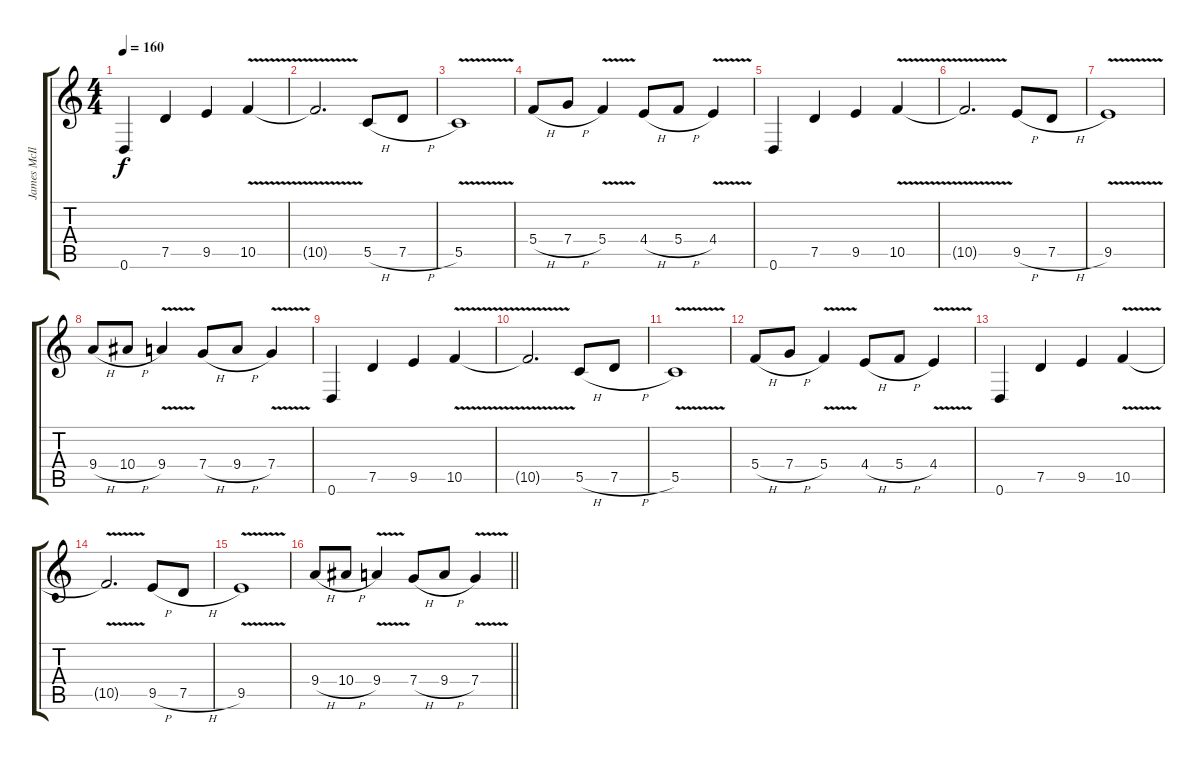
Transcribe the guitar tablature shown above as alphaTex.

\track ("James McIlroy" "James McIl") {instrument distortionguitar}
\staff {score tabs}
\tuning (D4 A3 F3 C3 G2 D2) {hide}
\ts (4 4)
\tempo 160
\clef g2
\ks c
0.6.4{dy f} 7.5.4 9.5.4 10.5{v}.4 |
10.5{t}.2{d} 5.5{h}.8 7.5{h}.8 |
5.5{v}.1 |
5.4{h}.8 7.4{h}.8 5.4{v}.4 4.4{h}.8 5.4{h}.8 4.4{v}.4 |
0.6.4 7.5.4 9.5.4 10.5{v}.4 |
10.5{t}.2{d} 9.5{h}.8 7.5{h}.8 |
9.5{v}.1 |
9.4{h}.8 10.4{h}.8 9.4{v}.4 7.4{h}.8 9.4{h}.8 7.4{v}.4 |
0.6.4 7.5.4 9.5.4 10.5{v}.4 |
10.5{t}.2{d} 5.5{h}.8 7.5{h}.8 |
5.5{v}.1 |
5.4{h}.8 7.4{h}.8 5.4{v}.4 4.4{h}.8 5.4{h}.8 4.4{v}.4 |
0.6.4 7.5.4 9.5.4 10.5{v}.4 |
10.5{t}.2{d} 9.5{h}.8 7.5{h}.8 |
9.5{v}.1 |
\barLineRight lightlight
9.4{h}.8 10.4{h}.8 9.4{v}.4 7.4{h}.8 9.4{h}.8 7.4{v}.4
